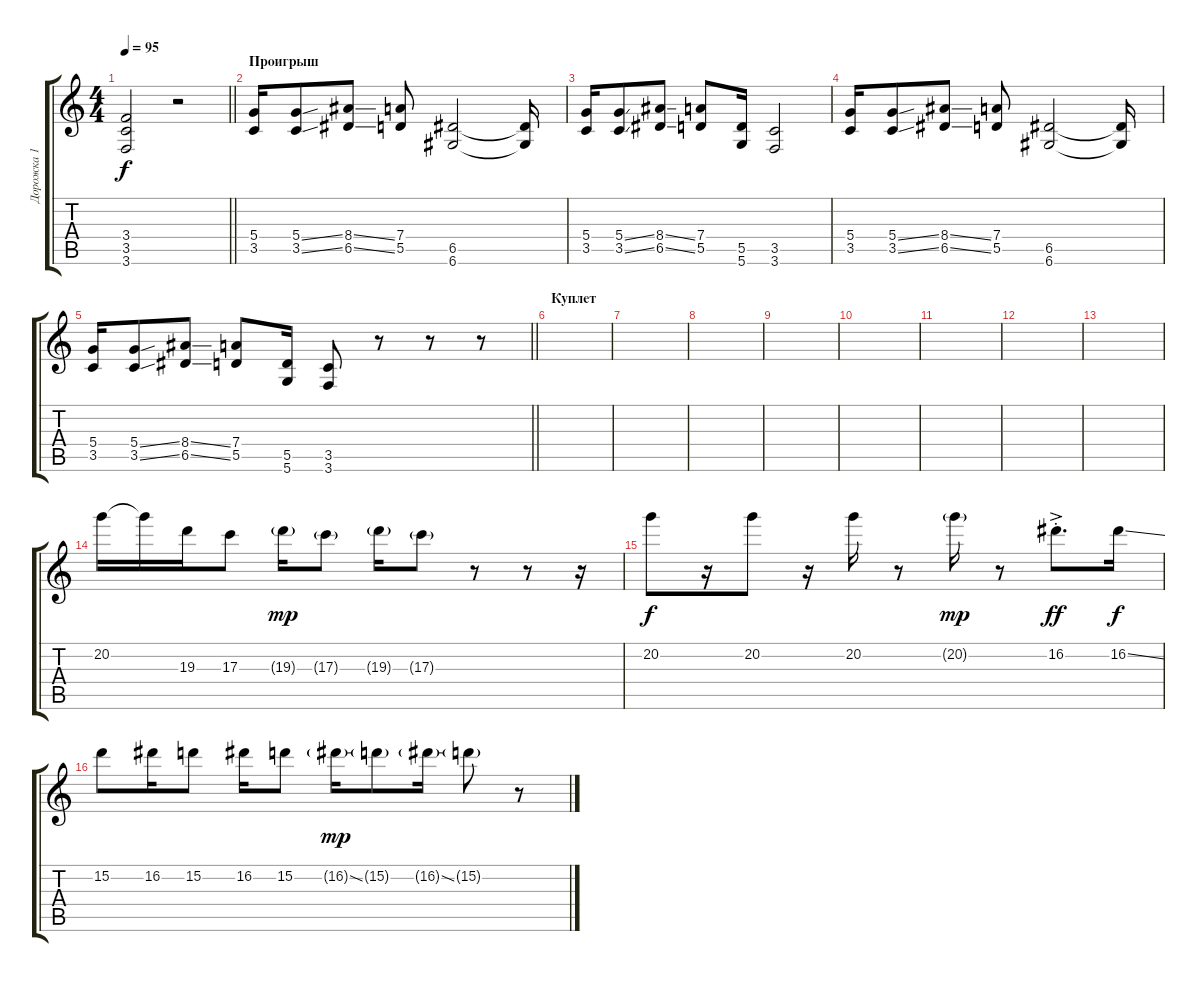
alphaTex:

\track ("Дорожка 1" "Дорожка 1") {instrument distortionguitar}
\staff {score tabs}
\tuning (E4 B3 G3 D3 A2 D2) {hide}
\ts (4 4)
\tempo 95
\clef g2
\barLineRight lightlight
\ks c
(3.4 3.5 3.6).2{dy f} r.2 |
\section ("" "Проигрыш ")
(5.4 3.5).16 (5.4{ss} 3.5{ss}).8 (8.4{ss} 6.5{ss}).8 (7.4 5.5).8 (6.5 6.6).2 (6.5{t} 6.6{t}).16 |
(5.4 3.5).16 (5.4{ss} 3.5{ss}).8 (8.4{ss} 6.5{ss}).8 (7.4 5.5).8 (5.5 5.6).16 (3.5 3.6).2 |
(5.4 3.5).16 (5.4{ss} 3.5{ss}).8 (8.4{ss} 6.5{ss}).8 (7.4 5.5).8 (6.5 6.6).2 (6.5{t} 6.6{t}).16 |
\barLineRight lightlight
(5.4 3.5).16 (5.4{ss} 3.5{ss}).8 (8.4{ss} 6.5{ss}).8 (7.4 5.5).8 (5.5 5.6).16 (3.5 3.6).8 r.8 r.8 r.8 |
\section ("" "Куплет")
|
|
|
|
|
|
|
|
20.2.16{volume 6 instrument electricguitarclean} 20.2{t}.16 19.3.16 17.3.8 19.3{g}.16{dy mp} 17.3{g}.8 19.3{g}.16 17.3{g}.8 r.8 r.8 r.16 |
20.2.8{dy f volume 10 instrument electricguitarclean} r.16 20.2.8 r.16 20.2.16 r.8 20.2{g}.16{dy mp} r.8 16.2{ac st}.8{d dy ff volume 8 instrument overdrivenguitar} 16.2{ss}.16{dy f} |
15.2.8 16.2.16{volume 6} 15.2.8 16.2.16{volume 5} 15.2.8 16.2{ss g}.16{dy mp} 15.2{g}.8 16.2{ss g}.16 15.2{g}.8 r.8
